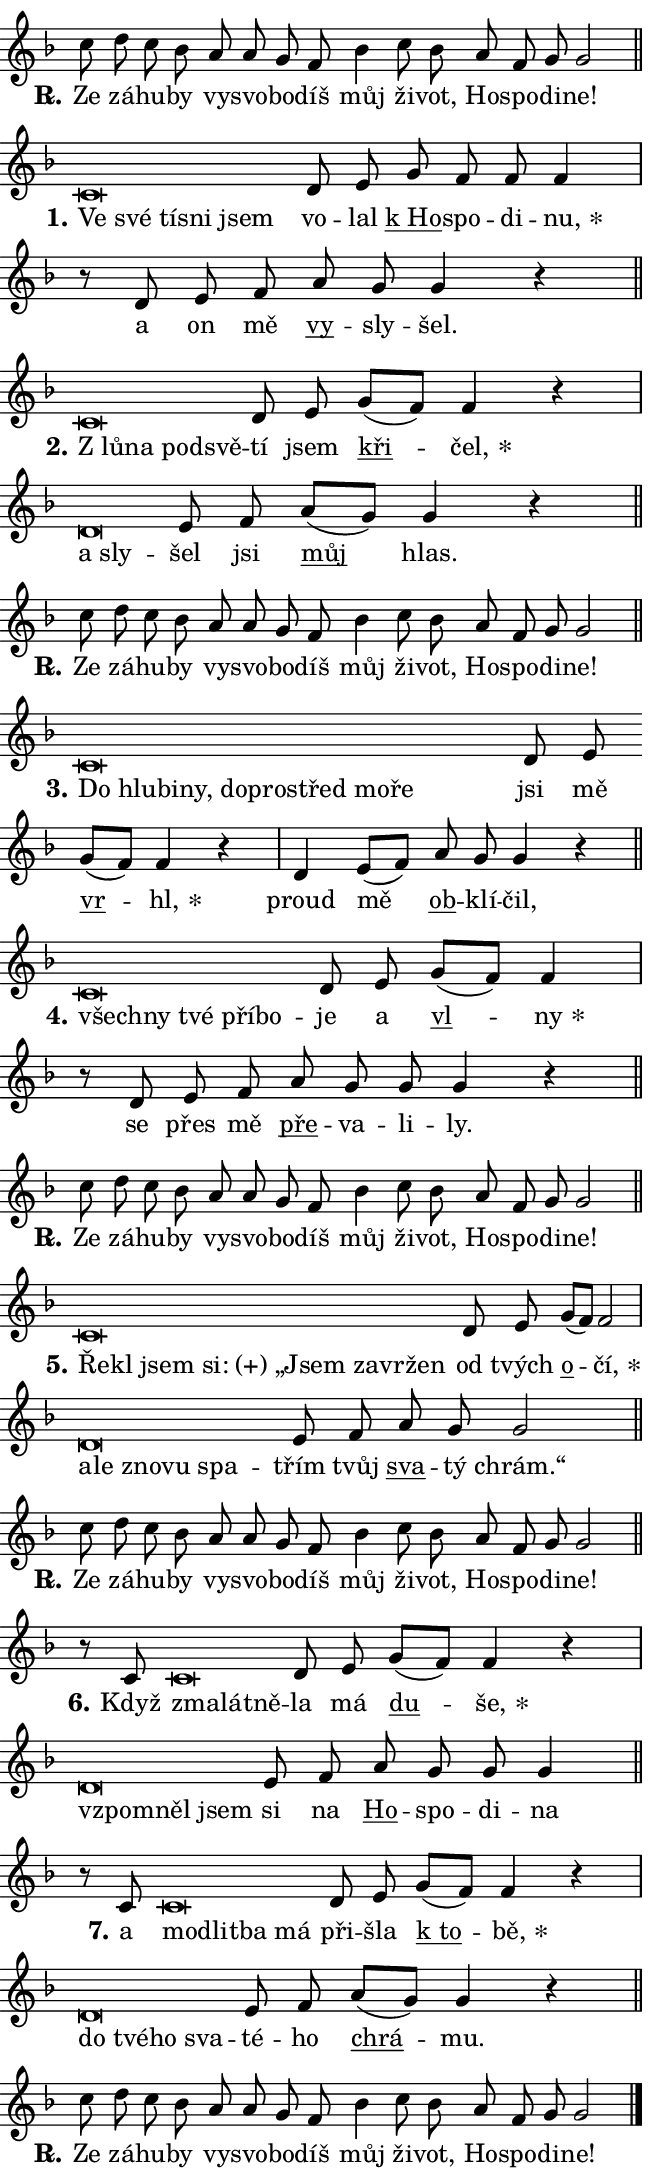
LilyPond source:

\version "2.24.0"
\header { tagline = "" }
\paper {
  indent = 0\cm
  top-margin = 0\cm
  right-margin = 0.13\cm % to fit lyric hyphens
  bottom-margin = 0\cm
  left-margin = 0\cm
  paper-width = 11\cm
  page-breaking = #ly:one-page-breaking
  system-system-spacing.basic-distance = #11
  score-system-spacing.basic-distance = #11
  ragged-last = ##f
}


%% Author: Thomas Morley
%% https://lists.gnu.org/archive/html/lilypond-user/2020-05/msg00002.html
#(define (line-position grob)
"Returns position of @var[grob} in current system:
   @code{'start}, if at first time-step
   @code{'end}, if at last time-step
   @code{'middle} otherwise
"
  (let* ((col (ly:item-get-column grob))
         (ln (ly:grob-object col 'left-neighbor))
         (rn (ly:grob-object col 'right-neighbor))
         (col-to-check-left (if (ly:grob? ln) ln col))
         (col-to-check-right (if (ly:grob? rn) rn col))
         (break-dir-left
           (and
             (ly:grob-property col-to-check-left 'non-musical #f)
             (ly:item-break-dir col-to-check-left)))
         (break-dir-right
           (and
             (ly:grob-property col-to-check-right 'non-musical #f)
             (ly:item-break-dir col-to-check-right))))
        (cond ((eqv? 1 break-dir-left) 'start)
              ((eqv? -1 break-dir-right) 'end)
              (else 'middle))))

#(define (tranparent-at-line-position vctor)
  (lambda (grob)
  "Relying on @code{line-position} select the relevant enry from @var{vctor}.
Used to determine transparency,"
    (case (line-position grob)
      ((end) (not (vector-ref vctor 0)))
      ((middle) (not (vector-ref vctor 1)))
      ((start) (not (vector-ref vctor 2))))))

noteHeadBreakVisibility =
#(define-music-function (break-visibility)(vector?)
"Makes @code{NoteHead}s transparent relying on @var{break-visibility}"
#{
  \override NoteHead.transparent =
    #(tranparent-at-line-position break-visibility)
#})

#(define delete-ledgers-for-transparent-note-heads
  (lambda (grob)
    "Reads whether a @code{NoteHead} is transparent.
If so this @code{NoteHead} is removed from @code{'note-heads} from
@var{grob}, which is supposed to be @code{LedgerLineSpanner}.
As a result ledgers are not printed for this @code{NoteHead}"
    (let* ((nhds-array (ly:grob-object grob 'note-heads))
           (nhds-list
             (if (ly:grob-array? nhds-array)
                 (ly:grob-array->list nhds-array)
                 '()))
           ;; Relies on the transparent-property being done before
           ;; Staff.LedgerLineSpanner.after-line-breaking is executed.
           ;; This is fragile ...
           (to-keep
             (remove
               (lambda (nhd)
                 (ly:grob-property nhd 'transparent #f))
               nhds-list)))
      ;; TODO find a better method to iterate over grob-arrays, similiar
      ;; to filter/remove etc for lists
      ;; For now rebuilt from scratch
      (set! (ly:grob-object grob 'note-heads)  '())
      (for-each
        (lambda (nhd)
          (ly:pointer-group-interface::add-grob grob 'note-heads nhd))
        to-keep))))

squashNotes = {
  \override NoteHead.X-extent = #'(-0.2 . 0.2)
  \override NoteHead.Y-extent = #'(-0.75 . 0)
  \override NoteHead.stencil =
    #(lambda (grob)
       (let ((pos (ly:grob-property grob 'staff-position)))
         (begin
           (if (< pos -7) (display "ERROR: Lower brevis then expected\n") (display ""))
           (if (<= pos -6) ly:text-interface::print ly:note-head::print))))
}
unSquashNotes = {
  \revert NoteHead.X-extent
  \revert NoteHead.Y-extent
  \revert NoteHead.stencil
}

hideNotes = \noteHeadBreakVisibility #begin-of-line-visible
unHideNotes = \noteHeadBreakVisibility #all-visible

% work-around for resetting accidentals
% https://lilypond.org/doc/v2.23/Documentation/notation/displaying-rhythms#unmetered-music
cadenzaMeasure = {
  \cadenzaOff
  \partial 1024 s1024
  \cadenzaOn
}

#(define-markup-command (accent layout props text) (markup?)
  "Underline accented syllable"
  (interpret-markup layout props
    #{\markup \override #'(offset . 4.3) \underline { #text }#}))

responsum = \markup \concat {
  "R" \hspace #-1.05 \path #0.1 #'((moveto 0 0.07) (lineto 0.9 0.8)) \hspace #0.05 "."
}

spaceSize = #0.6828661417322834 % exact space size for TeX Gyre Schola

\layout {
  \context {
    \Staff
    \remove "Time_signature_engraver"
    \override LedgerLineSpanner.after-line-breaking = #delete-ledgers-for-transparent-note-heads
  }
  \context {
    \Lyrics {
      \override LyricSpace.minimum-distance = \spaceSize
      \override LyricText.font-name = #"TeX Gyre Schola"
      \override LyricText.font-size = 1
      \override StanzaNumber.font-name = #"TeX Gyre Schola Bold"
      \override StanzaNumber.font-size = 1
    }
  }
  \context {
    \Score 
    \override NoteHead.text =
      #(lambda (grob) 
        (let ((pos (ly:grob-property grob 'staff-position)))
          #{\markup {
            \combine
              \halign #-0.55 \raise #(if (= pos -6) 0 0.5) \override #'(thickness . 2) \draw-line #'(3.2 . 0)
              \musicglyph "noteheads.sM1"
          }#}))
  }
}

% magnetic-lyrics.ily
%
%   written by
%     Jean Abou Samra <jean@abou-samra.fr>
%     Werner Lemberg <wl@gnu.org>
%
%   adapted by
%     Jiri Hon <jiri.hon@gmail.com>
%
% Version 2022-Apr-15

% https://www.mail-archive.com/lilypond-user@gnu.org/msg149350.html

#(define (Left_hyphen_pointer_engraver context)
   "Collect syllable-hyphen-syllable occurrences in lyrics and store
them in properties.  This engraver only looks to the left.  For
example, if the lyrics input is @code{foo -- bar}, it does the
following.

@itemize @bullet
@item
Set the @code{text} property of the @code{LyricHyphen} grob between
@q{foo} and @q{bar} to @code{foo}.

@item
Set the @code{left-hyphen} property of the @code{LyricText} grob with
text @q{foo} to the @code{LyricHyphen} grob between @q{foo} and
@q{bar}.
@end itemize

Use this auxiliary engraver in combination with the
@code{lyric-@/text::@/apply-@/magnetic-@/offset!} hook."
   (let ((hyphen #f)
         (text #f))
     (make-engraver
      (acknowledgers
       ((lyric-syllable-interface engraver grob source-engraver)
        (set! text grob)))
      (end-acknowledgers
       ((lyric-hyphen-interface engraver grob source-engraver)
        ;(when (not (grob::has-interface grob 'lyric-space-interface))
          (set! hyphen grob)));)
      ((stop-translation-timestep engraver)
       (when (and text hyphen)
         (ly:grob-set-object! text 'left-hyphen hyphen))
       (set! text #f)
       (set! hyphen #f)))))

#(define (lyric-text::apply-magnetic-offset! grob)
   "If the space between two syllables is less than the value in
property @code{LyricText@/.details@/.squash-threshold}, move the right
syllable to the left so that it gets concatenated with the left
syllable.

Use this function as a hook for
@code{LyricText@/.after-@/line-@/breaking} if the
@code{Left_@/hyphen_@/pointer_@/engraver} is active."
   (let ((hyphen (ly:grob-object grob 'left-hyphen #f)))
     (when hyphen
       (let ((left-text (ly:spanner-bound hyphen LEFT)))
         (when (grob::has-interface left-text 'lyric-syllable-interface)
           (let* ((common (ly:grob-common-refpoint grob left-text X))
                  (this-x-ext (ly:grob-extent grob common X))
                  (left-x-ext
                   (begin
                     ;; Trigger magnetism for left-text.
                     (ly:grob-property left-text 'after-line-breaking)
                     (ly:grob-extent left-text common X)))
                  ;; `delta` is the gap width between two syllables.
                  (delta (- (interval-start this-x-ext)
                            (interval-end left-x-ext)))
                  (details (ly:grob-property grob 'details))
                  (threshold (assoc-get 'squash-threshold details 0.2)))
             (when (< delta threshold)
               (let* (;; We have to manipulate the input text so that
                      ;; ligatures crossing syllable boundaries are not
                      ;; disabled.  For languages based on the Latin
                      ;; script this is essentially a beautification.
                      ;; However, for non-Western scripts it can be a
                      ;; necessity.
                      (lt (ly:grob-property left-text 'text))
                      (rt (ly:grob-property grob 'text))
                      (is-space (grob::has-interface hyphen 'lyric-space-interface))
                      (space (if is-space " " ""))
                      (extra-delta (if is-space spaceSize 0))
                      ;; Append new syllable.
                      (ltrt-space (if (and (string? lt) (string? rt))
                                (string-append lt space rt)
                                (make-concat-markup (list lt space rt))))
                      ;; Right-align `ltrt` to the right side.
                      (ltrt-space-markup (grob-interpret-markup
                               grob
                               (make-translate-markup
                                (cons (interval-length this-x-ext) 0)
                                (make-right-align-markup ltrt-space)))))
                 (begin
                   ;; Don't print `left-text`.
                   (ly:grob-set-property! left-text 'stencil #f)
                   ;; Set text and stencil (which holds all collected
                   ;; syllables so far) and shift it to the left.
                   (ly:grob-set-property! grob 'text ltrt-space)
                   (ly:grob-set-property! grob 'stencil ltrt-space-markup)
                   (ly:grob-translate-axis! grob (- (- delta extra-delta)) X))))))))))


#(define (lyric-hyphen::displace-bounds-first grob)
   ;; Make very sure this callback isn't triggered too early.
   (let ((left (ly:spanner-bound grob LEFT))
         (right (ly:spanner-bound grob RIGHT)))
     (ly:grob-property left 'after-line-breaking)
     (ly:grob-property right 'after-line-breaking)
     (ly:lyric-hyphen::print grob)))

squashThreshold = #0.4

\layout {
  \context {
    \Lyrics
    \consists #Left_hyphen_pointer_engraver
    \override LyricText.after-line-breaking =
      #lyric-text::apply-magnetic-offset!
    \override LyricHyphen.stencil = #lyric-hyphen::displace-bounds-first
    \override LyricText.details.squash-threshold = \squashThreshold
    \override LyricHyphen.minimum-distance = 0
    \override LyricHyphen.minimum-length = \squashThreshold
  }
}

squashText = \override LyricText.details.squash-threshold = 9999
unSquashText = \override LyricText.details.squash-threshold = \squashThreshold

leftText = \override LyricText.self-alignment-X = #LEFT
unLeftText = \revert LyricText.self-alignment-X

starOffset = #(lambda (grob) 
                (let ((x_offset (ly:self-alignment-interface::aligned-on-x-parent grob)))
                  (if (= x_offset 0) 0 (+ x_offset 1.2))))

star = #(define-music-function (syllable)(string?)
"Append star separator at the end of a syllable"
#{
  \once \override LyricText.X-offset = #starOffset
  \lyricmode { \markup {
    #syllable
    \override #'((font-name . "TeX Gyre Schola Bold")) \hspace #0.2 \lower #0.65 \larger "*"
  } }
#})

starAccent = #(define-music-function (syllable)(string?)
"Append star separator at the end of a syllable and make accent"
#{
  \once \override LyricText.X-offset = #starOffset
  \lyricmode { \markup {
    \accent #syllable
    \override #'((font-name . "TeX Gyre Schola Bold")) \hspace #0.2 \lower #0.65 \larger "*"
  } }
#})

breath = #(define-music-function (syllable)(string?)
"Append breathing indicator at the end of a syllable"
#{
  \lyricmode { \markup { #syllable "+" } }
#})

optionalBreath = #(define-music-function (syllable)(string?)
"Append optional breathing indicator at the end of a syllable"
#{
  \lyricmode { \markup { #syllable "(+)" } }
#})


\score {
    <<
        \new Voice = "melody" { \cadenzaOn \key f \major \relative { c''8 d c bes \bar "" a a \bar "" g f \bar "" bes4 \bar "" c8 bes \bar "" a f g g2 \cadenzaMeasure \bar "||" \break } }
        \new Lyrics \lyricsto "melody" { \lyricmode { \set stanza = \responsum
Ze zá -- hu -- by vy -- svo -- bo -- díš můj ži -- vot, Ho -- spo -- di -- ne! } }
    >>
    \layout {}
}

\score {
    <<
        \new Voice = "melody" { \cadenzaOn \key f \major \relative { \squashNotes c'\breve*1/16 \hideNotes \breve*1/16 \bar "" \breve*1/16 \bar "" \breve*1/16 \breve*1/16 \bar "" \unHideNotes \unSquashNotes d8 e \bar "" g f f f4 \cadenzaMeasure \bar "|" r8 d8 e8 f \bar "" a g g4 r \cadenzaMeasure \bar "||" \break } }
        \new Lyrics \lyricsto "melody" { \lyricmode { \set stanza = "1."
\leftText Ve \squashText své tí -- sni jsem \unLeftText \unSquashText vo -- lal \markup \accent "k Ho" -- spo -- di -- \star nu, a on mě \markup \accent vy -- sly -- šel. } }
    >>
    \layout {}
}

\score {
    <<
        \new Voice = "melody" { \cadenzaOn \key f \major \relative { \squashNotes c'\breve*1/16 \hideNotes \breve*1/16 \bar "" \breve*1/16 \breve*1/16 \bar "" \unHideNotes \unSquashNotes d8 e \bar "" g[( f)] f4 r \cadenzaMeasure \bar "|" \squashNotes d\breve*1/16 \hideNotes \breve*1/16 \bar "" \unHideNotes \unSquashNotes e8 f \bar "" a[( g)] g4 r \cadenzaMeasure \bar "||" \break } }
        \new Lyrics \lyricsto "melody" { \lyricmode { \set stanza = "2."
\leftText "Z lů" -- \squashText na pod -- svě -- \unLeftText \unSquashText tí jsem \markup \accent kři -- \star čel, \leftText a \squashText sly -- \unLeftText \unSquashText šel jsi \markup \accent můj hlas. } }
    >>
    \layout {}
}

\score {
    <<
        \new Voice = "melody" { \cadenzaOn \key f \major \relative { c''8 d c bes \bar "" a a \bar "" g f \bar "" bes4 \bar "" c8 bes \bar "" a f g g2 \cadenzaMeasure \bar "||" \break } }
        \new Lyrics \lyricsto "melody" { \lyricmode { \set stanza = \responsum
Ze zá -- hu -- by vy -- svo -- bo -- díš můj ži -- vot, Ho -- spo -- di -- ne! } }
    >>
    \layout {}
}

\score {
    <<
        \new Voice = "melody" { \cadenzaOn \key f \major \relative { \squashNotes c'\breve*1/16 \hideNotes \breve*1/16 \bar "" \breve*1/16 \bar "" \breve*1/16 \bar "" \breve*1/16 \bar "" \breve*1/16 \bar "" \breve*1/16 \bar "" \breve*1/16 \breve*1/16 \bar "" \unHideNotes \unSquashNotes d8 e \bar "" g[( f)] f4 r \cadenzaMeasure \bar "|" d4 e8[( f)] \bar "" a g g4 r \cadenzaMeasure \bar "||" \break } }
        \new Lyrics \lyricsto "melody" { \lyricmode { \set stanza = "3."
\leftText Do \squashText hlu -- bi -- ny, do -- pro -- střed mo -- ře \unLeftText \unSquashText jsi mě \markup \accent vr -- \star hl, proud mě \markup \accent ob -- klí -- čil, } }
    >>
    \layout {}
}

\score {
    <<
        \new Voice = "melody" { \cadenzaOn \key f \major \relative { \squashNotes c'\breve*1/16 \hideNotes \breve*1/16 \bar "" \breve*1/16 \bar "" \breve*1/16 \breve*1/16 \bar "" \unHideNotes \unSquashNotes d8 e \bar "" g[( f)] f4 \cadenzaMeasure \bar "|" r8 d8 e8 f \bar "" a g g g4 r \cadenzaMeasure \bar "||" \break } }
        \new Lyrics \lyricsto "melody" { \lyricmode { \set stanza = "4."
\leftText všech -- \squashText ny tvé pří -- bo -- \unLeftText \unSquashText je a \markup \accent vl -- \star ny se přes mě \markup \accent pře -- va -- li -- ly. } }
    >>
    \layout {}
}

\score {
    <<
        \new Voice = "melody" { \cadenzaOn \key f \major \relative { c''8 d c bes \bar "" a a \bar "" g f \bar "" bes4 \bar "" c8 bes \bar "" a f g g2 \cadenzaMeasure \bar "||" \break } }
        \new Lyrics \lyricsto "melody" { \lyricmode { \set stanza = \responsum
Ze zá -- hu -- by vy -- svo -- bo -- díš můj ži -- vot, Ho -- spo -- di -- ne! } }
    >>
    \layout {}
}

\score {
    <<
        \new Voice = "melody" { \cadenzaOn \key f \major \relative { \squashNotes c'\breve*1/16 \hideNotes \breve*1/16 \bar "" \breve*1/16 \bar "" \breve*1/16 \bar "" \breve*1/16 \bar "" \breve*1/16 \bar "" \breve*1/16 \breve*1/16 \bar "" \unHideNotes \unSquashNotes d8 e \bar "" g[( f)] f2 \cadenzaMeasure \bar "|" \squashNotes d\breve*1/16 \hideNotes \breve*1/16 \bar "" \breve*1/16 \bar "" \breve*1/16 \breve*1/16 \bar "" \unHideNotes \unSquashNotes e8 f \bar "" a g g2 \cadenzaMeasure \bar "||" \break } }
        \new Lyrics \lyricsto "melody" { \lyricmode { \set stanza = "5."
\leftText Ře -- \squashText kl jsem \optionalBreath si: „Jsem za -- vr -- žen \unLeftText \unSquashText od tvých \markup \accent o -- \star čí, \leftText a -- \squashText le zno -- vu spa -- \unLeftText \unSquashText třím tvůj \markup \accent sva -- tý chrám.“ } }
    >>
    \layout {}
}

\score {
    <<
        \new Voice = "melody" { \cadenzaOn \key f \major \relative { c''8 d c bes \bar "" a a \bar "" g f \bar "" bes4 \bar "" c8 bes \bar "" a f g g2 \cadenzaMeasure \bar "||" \break } }
        \new Lyrics \lyricsto "melody" { \lyricmode { \set stanza = \responsum
Ze zá -- hu -- by vy -- svo -- bo -- díš můj ži -- vot, Ho -- spo -- di -- ne! } }
    >>
    \layout {}
}

\score {
    <<
        \new Voice = "melody" { \cadenzaOn \key f \major \relative { r8 c'8 \squashNotes c\breve*1/16 \hideNotes \breve*1/16 \breve*1/16 \bar "" \unHideNotes \unSquashNotes d8 e \bar "" g[( f)] f4 r \cadenzaMeasure \bar "|" \squashNotes d\breve*1/16 \hideNotes \breve*1/16 \breve*1/16 \bar "" \unHideNotes \unSquashNotes e8 f \bar "" a g g g4 \cadenzaMeasure \bar "||" \break } }
        \new Lyrics \lyricsto "melody" { \lyricmode { \set stanza = "6."
Když \leftText zma -- \squashText lát -- ně -- \unLeftText \unSquashText la má \markup \accent du -- \star še, \leftText vzpo -- \squashText mněl jsem \unLeftText \unSquashText si na \markup \accent Ho -- spo -- di -- na } }
    >>
    \layout {}
}

\score {
    <<
        \new Voice = "melody" { \cadenzaOn \key f \major \relative { r8 c'8 \squashNotes c\breve*1/16 \hideNotes \breve*1/16 \bar "" \breve*1/16 \breve*1/16 \bar "" \unHideNotes \unSquashNotes d8 e \bar "" g[( f)] f4 r \cadenzaMeasure \bar "|" \squashNotes d\breve*1/16 \hideNotes \breve*1/16 \bar "" \breve*1/16 \breve*1/16 \bar "" \unHideNotes \unSquashNotes e8 f \bar "" a[( g)] g4 r \cadenzaMeasure \bar "||" \break } }
        \new Lyrics \lyricsto "melody" { \lyricmode { \set stanza = "7."
a \leftText mo -- \squashText dlit -- ba má \unLeftText \unSquashText při -- šla \markup \accent "k to" -- \star bě, \leftText do \squashText tvé -- ho sva -- \unLeftText \unSquashText té -- ho \markup \accent chrá -- mu. } }
    >>
    \layout {}
}

\score {
    <<
        \new Voice = "melody" { \cadenzaOn \key f \major \relative { c''8 d c bes \bar "" a a \bar "" g f \bar "" bes4 \bar "" c8 bes \bar "" a f g g2 \cadenzaMeasure \bar "||" \break } \bar "|." }
        \new Lyrics \lyricsto "melody" { \lyricmode { \set stanza = \responsum
Ze zá -- hu -- by vy -- svo -- bo -- díš můj ži -- vot, Ho -- spo -- di -- ne! } }
    >>
    \layout {}
}
